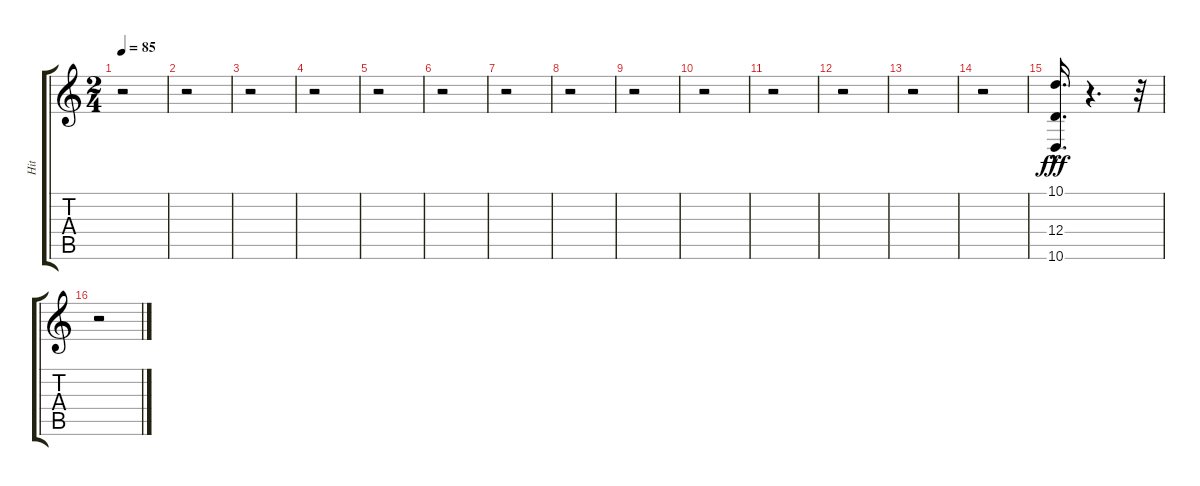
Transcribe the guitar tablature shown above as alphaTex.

\track ("Hit" "Hit") {instrument orchestrahit}
\staff {score tabs}
\tuning (E4 B3 G3 D3 A2 E2) {hide}
\ts (2 4)
\tempo 85
\clef g2
\ks c
r.2{dy fff} |
r.2 |
r.2 |
r.2 |
r.2 |
r.2 |
r.2 |
r.2 |
r.2 |
r.2 |
r.2 |
r.2 |
r.2 |
r.2 |
(10.1{hac} 12.4{hac} 10.6{hac}).16{d} r.4{d} r.32 |
r.2
